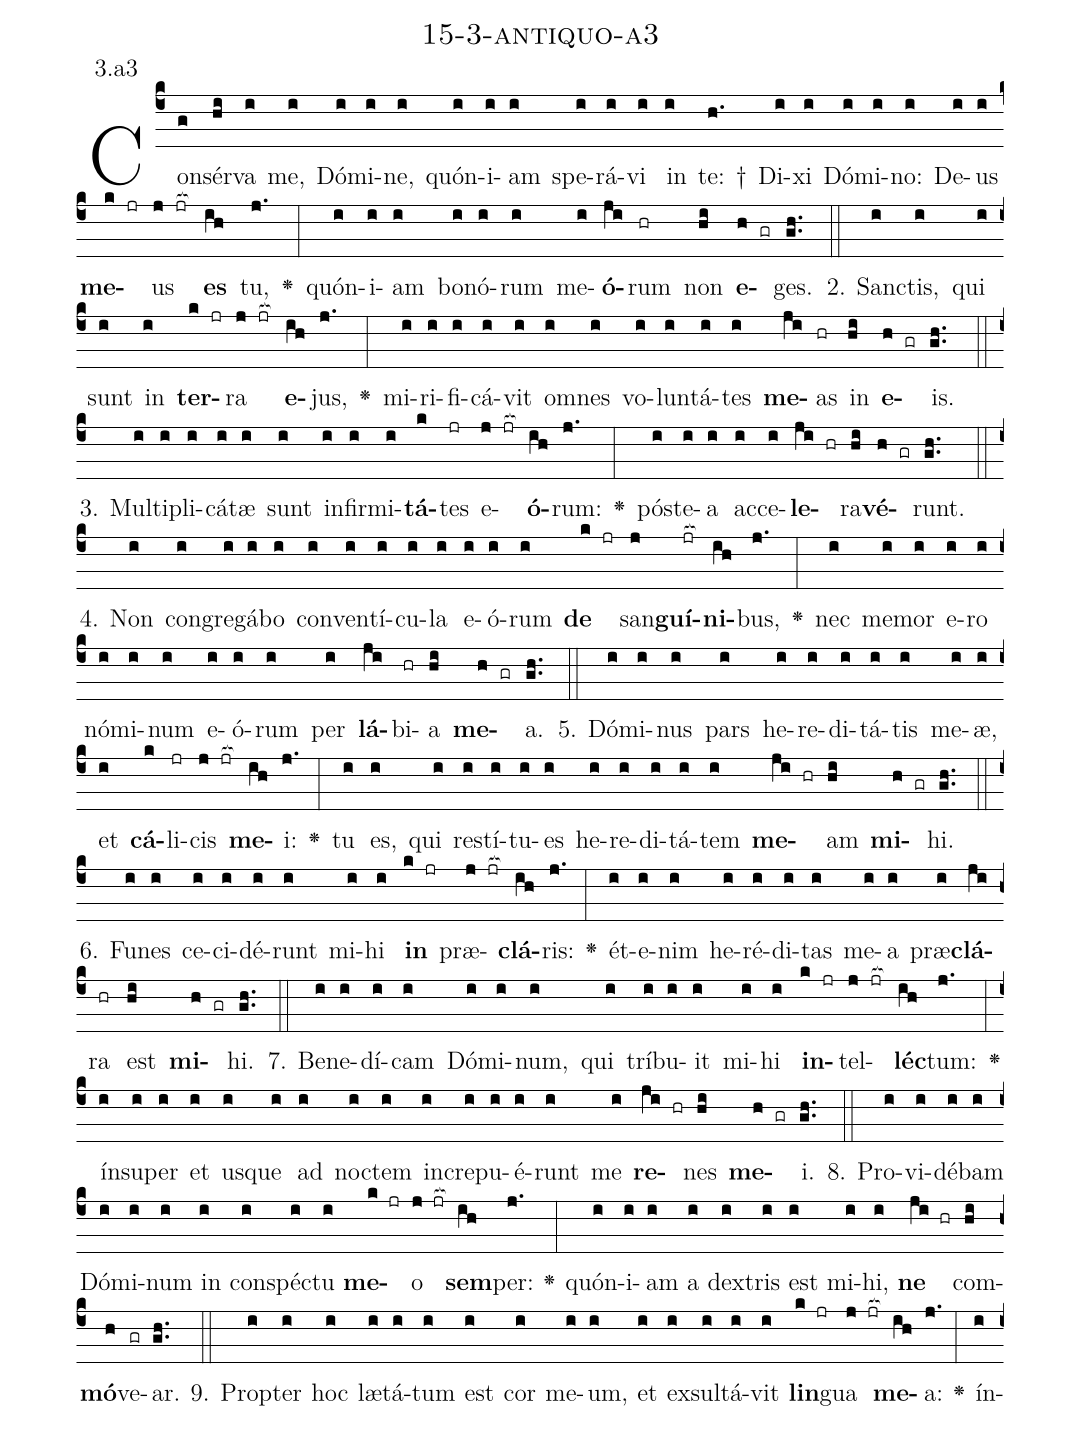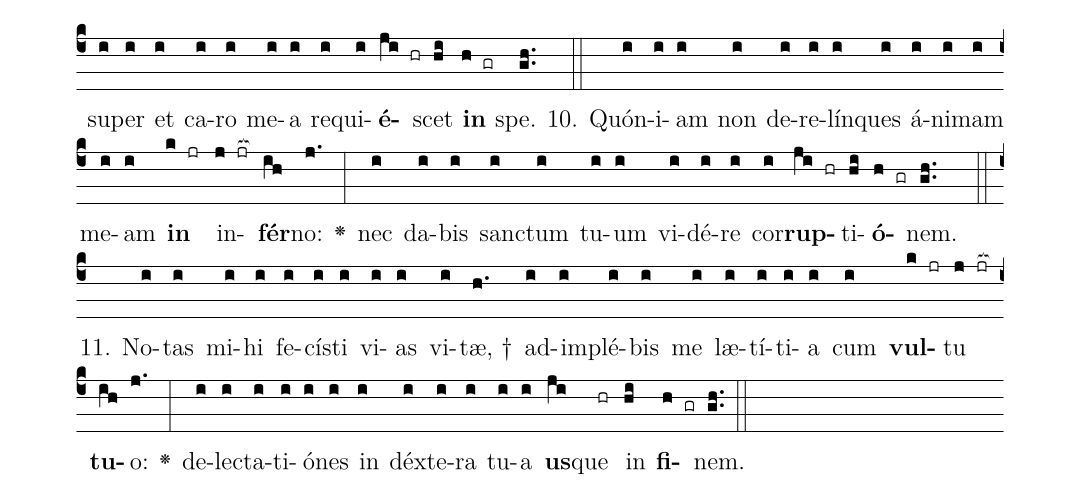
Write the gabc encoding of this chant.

name: 15-3-antiquo-a3;
annotation: 3.a3;
%%
(c4)Con(g)sér(hi)va(i) me,(i) Dó(i)mi(i)ne,(i) quón(i)i(i)am(i) spe(i)rá(i)vi(i) in(i) te: †(h.) Di(i)xi(i) Dó(i)mi(i)no:(i) De(i)us(i) <b>me</b>(k jr)us(j jr[ocb:1{]) <b>es</b>(ih[ocb:0}]) tu,(j.) <v>\greheightstar</v>(:) quón(i)i(i)am(i) bo(i)nó(i)rum(i) me(i)<b>ó</b>(ji)rum(hr) non(hi) <b>e</b>(h gr)ges.(gh..) (::)
2. Sanc(i)tis,(i) qui(i) sunt(i) in(i) <b>ter</b>(k jr)ra(j jr[ocb:1{]) <b>e</b>(ih[ocb:0}])jus,(j.) <v>\greheightstar</v>(:) mi(i)ri(i)fi(i)cá(i)vit(i) om(i)nes(i) vo(i)lun(i)tá(i)tes(i) <b>me</b>(ji)as(hr) in(hi) <b>e</b>(h gr)is.(gh..) (::)
3. Mul(i)ti(i)pli(i)cá(i)tæ(i) sunt(i) in(i)fir(i)mi(i)<b>tá</b>(k)tes(jr) e(j jr[ocb:1{])<b>ó</b>(ih[ocb:0}])rum:(j.) <v>\greheightstar</v>(:) póst(i)e(i)a(i) ac(i)ce(i)<b>le</b>(ji hr)ra(hi)<b>vé</b>(h gr)runt.(gh..) (::)
4. Non(i) con(i)gre(i)gá(i)bo(i) con(i)ven(i)tí(i)cu(i)la(i) e(i)ó(i)rum(i) <b>de</b>(k jr) san(j)<b>guí</b>(jr[ocb:1{])<b>ni</b>(ih[ocb:0}])bus,(j.) <v>\greheightstar</v>(:) nec(i) me(i)mor(i) e(i)ro(i) nó(i)mi(i)num(i) e(i)ó(i)rum(i) per(i) <b>lá</b>(ji)bi(hr)a(hi) <b>me</b>(h gr)a.(gh..) (::)
5. Dó(i)mi(i)nus(i) pars(i) he(i)re(i)di(i)tá(i)tis(i) me(i)æ,(i) et(i) <b>cá</b>(k)li(jr)cis(j jr[ocb:1{]) <b>me</b>(ih[ocb:0}])i:(j.) <v>\greheightstar</v>(:) tu(i) es,(i) qui(i) re(i)stí(i)tu(i)es(i) he(i)re(i)di(i)tá(i)tem(i) <b>me</b>(ji hr)am(hi) <b>mi</b>(h gr)hi.(gh..) (::)
6. Fu(i)nes(i) ce(i)ci(i)dé(i)runt(i) mi(i)hi(i) <b>in</b>(k jr) præ(j jr[ocb:1{])<b>clá</b>(ih[ocb:0}])ris:(j.) <v>\greheightstar</v>(:) ét(i)e(i)nim(i) he(i)ré(i)di(i)tas(i) me(i)a(i) præ(i)<b>clá</b>(ji)ra(hr) est(hi) <b>mi</b>(h gr)hi.(gh..) (::)
7. Be(i)ne(i)dí(i)cam(i) Dó(i)mi(i)num,(i) qui(i) trí(i)bu(i)it(i) mi(i)hi(i) <b>in</b>(k jr)tel(j jr[ocb:1{])<b>léc</b>(ih[ocb:0}])tum:(j.) <v>\greheightstar</v>(:) ín(i)su(i)per(i) et(i) us(i)que(i) ad(i) noc(i)tem(i) in(i)cre(i)pu(i)é(i)runt(i) me(i) <b>re</b>(ji hr)nes(hi) <b>me</b>(h gr)i.(gh..) (::)
8. Pro(i)vi(i)dé(i)bam(i) Dó(i)mi(i)num(i) in(i) con(i)spéc(i)tu(i) <b>me</b>(k jr)o(j jr[ocb:1{]) <b>sem</b>(ih[ocb:0}])per:(j.) <v>\greheightstar</v>(:) quón(i)i(i)am(i) a(i) dex(i)tris(i) est(i) mi(i)hi,(i) <b>ne</b>(ji hr) com(hi)<b>mó</b>(h)ve(gr)ar.(gh..) (::)
9. Prop(i)ter(i) hoc(i) læ(i)tá(i)tum(i) est(i) cor(i) me(i)um,(i) et(i) ex(i)sul(i)tá(i)vit(i) <b>lin</b>(k jr)gua(j jr[ocb:1{]) <b>me</b>(ih[ocb:0}])a:(j.) <v>\greheightstar</v>(:) ín(i)su(i)per(i) et(i) ca(i)ro(i) me(i)a(i) re(i)qui(i)<b>é</b>(ji hr)scet(hi) <b>in</b>(h gr) spe.(gh..) (::)
10. Quón(i)i(i)am(i) non(i) de(i)re(i)lín(i)ques(i) á(i)ni(i)mam(i) me(i)am(i) <b>in</b>(k jr) in(j jr[ocb:1{])<b>fér</b>(ih[ocb:0}])no:(j.) <v>\greheightstar</v>(:) nec(i) da(i)bis(i) sanc(i)tum(i) tu(i)um(i) vi(i)dé(i)re(i) cor(i)<b>rup</b>(ji hr)ti(hi)<b>ó</b>(h gr)nem.(gh..) (::)
11. No(i)tas(i) mi(i)hi(i) fe(i)cís(i)ti(i) vi(i)as(i) vi(i)tæ, †(h.) ad(i)im(i)plé(i)bis(i) me(i) læ(i)tí(i)ti(i)a(i) cum(i) <b>vul</b>(k jr)tu(j jr[ocb:1{]) <b>tu</b>(ih[ocb:0}])o:(j.) <v>\greheightstar</v>(:) de(i)lec(i)ta(i)ti(i)ó(i)nes(i) in(i) déx(i)te(i)ra(i) tu(i)a(i) <b>us</b>(ji)que(hr) in(hi) <b>fi</b>(h gr)nem.(gh..) (::)
